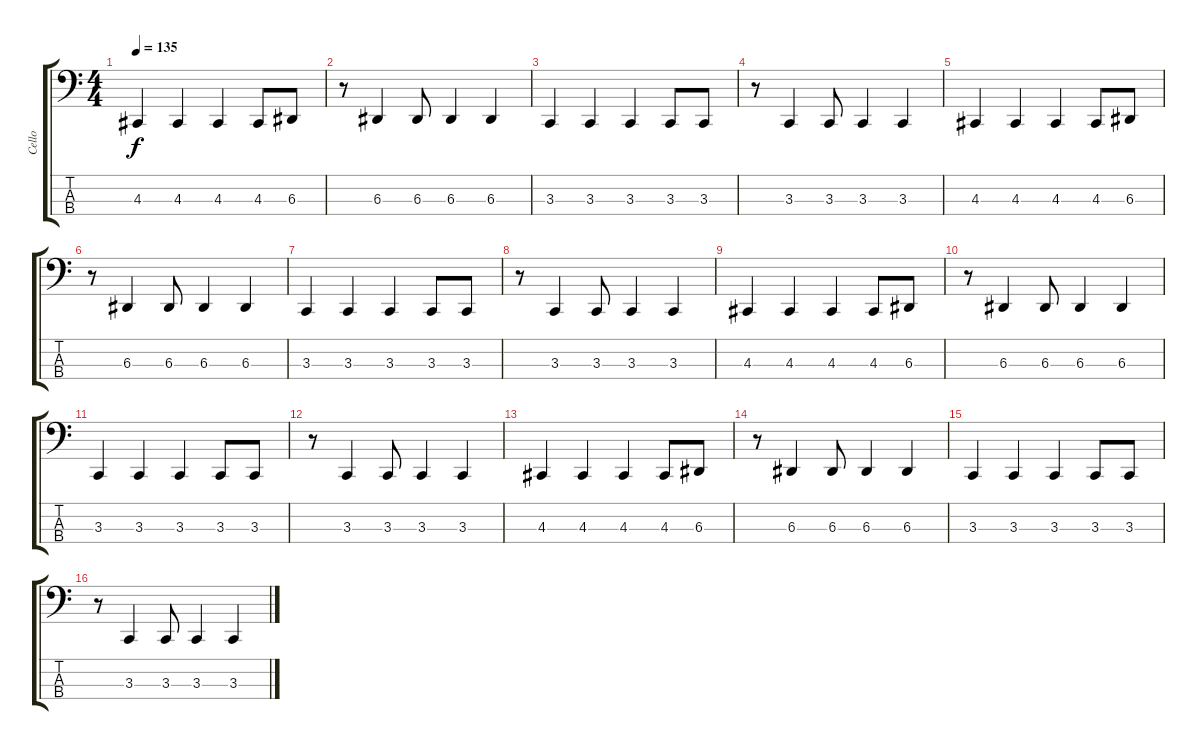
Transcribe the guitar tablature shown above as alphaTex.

\track ("Cello" "Cello") {instrument cello}
\staff {score tabs}
\tuning (G2 D2 A1 D1) {hide}
\ts (4 4)
\tempo 135
\clef f4
\ks c
4.3.4{dy f} 4.3.4 4.3.4 4.3.8 6.3.8 |
r.8 6.3.4 6.3.8 6.3.4 6.3.4 |
3.3.4 3.3.4 3.3.4 3.3.8 3.3.8 |
r.8 3.3.4 3.3.8 3.3.4 3.3.4 |
4.3.4 4.3.4 4.3.4 4.3.8 6.3.8 |
r.8 6.3.4 6.3.8 6.3.4 6.3.4 |
3.3.4 3.3.4 3.3.4 3.3.8 3.3.8 |
r.8 3.3.4 3.3.8 3.3.4 3.3.4 |
4.3.4 4.3.4 4.3.4 4.3.8 6.3.8 |
r.8 6.3.4 6.3.8 6.3.4 6.3.4 |
3.3.4 3.3.4 3.3.4 3.3.8 3.3.8 |
r.8 3.3.4 3.3.8 3.3.4 3.3.4 |
4.3.4 4.3.4 4.3.4 4.3.8 6.3.8 |
r.8 6.3.4 6.3.8 6.3.4 6.3.4 |
3.3.4 3.3.4 3.3.4 3.3.8 3.3.8 |
r.8 3.3.4 3.3.8 3.3.4 3.3.4
